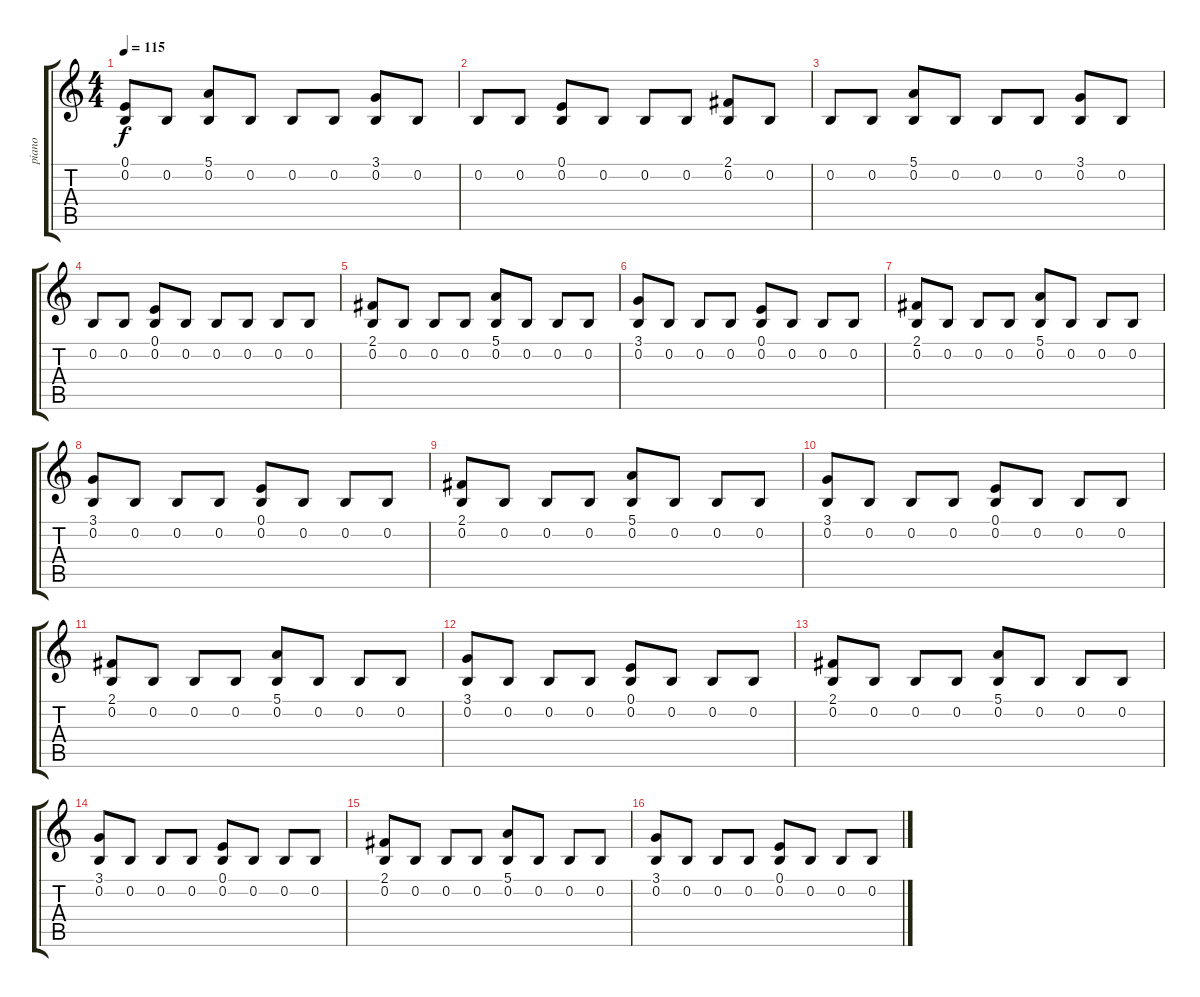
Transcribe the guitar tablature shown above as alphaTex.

\track ("piano" "piano") {instrument electricgrandpiano}
\staff {score tabs}
\tuning (E4 B3 G3 D3 A2 E2) {hide}
\ts (4 4)
\tempo 115
\clef g2
\ks c
(0.1 0.2).8{dy f} 0.2.8 (5.1 0.2).8 0.2.8 0.2.8 0.2.8 (3.1 0.2).8 0.2.8 |
0.2.8 0.2.8 (0.1 0.2).8 0.2.8 0.2.8 0.2.8 (2.1 0.2).8 0.2.8 |
0.2.8 0.2.8 (5.1 0.2).8 0.2.8 0.2.8 0.2.8 (3.1 0.2).8 0.2.8 |
0.2.8 0.2.8 (0.1 0.2).8 0.2.8 0.2.8 0.2.8 0.2.8 0.2.8 |
(2.1 0.2).8 0.2.8 0.2.8 0.2.8 (5.1 0.2).8 0.2.8 0.2.8 0.2.8 |
(3.1 0.2).8 0.2.8 0.2.8 0.2.8 (0.1 0.2).8 0.2.8 0.2.8 0.2.8 |
(2.1 0.2).8 0.2.8 0.2.8 0.2.8 (5.1 0.2).8 0.2.8 0.2.8 0.2.8 |
(3.1 0.2).8 0.2.8 0.2.8 0.2.8 (0.1 0.2).8 0.2.8 0.2.8 0.2.8 |
(2.1 0.2).8 0.2.8 0.2.8 0.2.8 (5.1 0.2).8 0.2.8 0.2.8 0.2.8 |
(3.1 0.2).8 0.2.8 0.2.8 0.2.8 (0.1 0.2).8 0.2.8 0.2.8 0.2.8 |
(2.1 0.2).8 0.2.8 0.2.8 0.2.8 (5.1 0.2).8 0.2.8 0.2.8 0.2.8 |
(3.1 0.2).8 0.2.8 0.2.8 0.2.8 (0.1 0.2).8 0.2.8 0.2.8 0.2.8 |
(2.1 0.2).8 0.2.8 0.2.8 0.2.8 (5.1 0.2).8 0.2.8 0.2.8 0.2.8 |
(3.1 0.2).8 0.2.8 0.2.8 0.2.8 (0.1 0.2).8 0.2.8 0.2.8 0.2.8 |
(2.1 0.2).8 0.2.8 0.2.8 0.2.8 (5.1 0.2).8 0.2.8 0.2.8 0.2.8 |
(3.1 0.2).8 0.2.8 0.2.8 0.2.8 (0.1 0.2).8 0.2.8 0.2.8 0.2.8
